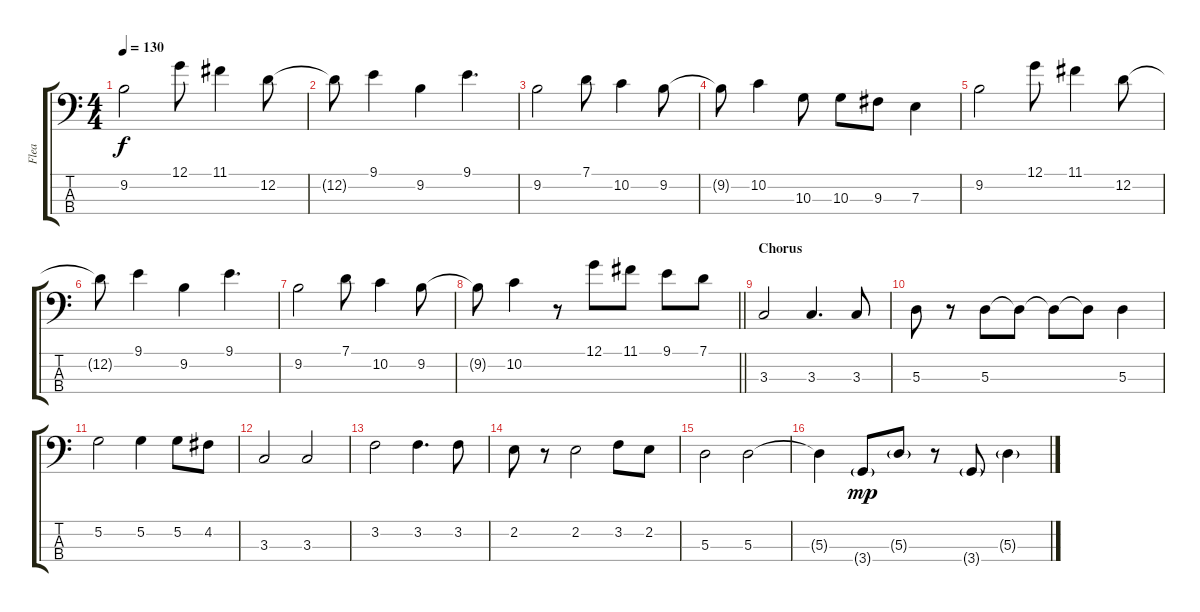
\track ("Flea" "Flea") {instrument electricbassfinger}
\staff {score tabs}
\tuning (G2 D2 A1 E1) {hide}
\ts (4 4)
\tempo 130
\clef f4
\ks c
9.2.2{dy f} 12.1.8 11.1.4 12.2.8 |
12.2{t}.8 9.1.4 9.2.4 9.1.4{d} |
9.2.2 7.1.8 10.2.4 9.2.8 |
9.2{t}.8 10.2.4 10.3.8 10.3.8 9.3.8 7.3.4 |
9.2.2 12.1.8 11.1.4 12.2.8 |
12.2{t}.8 9.1.4 9.2.4 9.1.4{d} |
9.2.2 7.1.8 10.2.4 9.2.8 |
\barLineRight lightlight
9.2{t}.8 10.2.4 r.8 12.1.8 11.1.8 9.1.8 7.1.8 |
\section ("" "Chorus")
3.3.2 3.3.4{d} 3.3.8 |
5.3.8 r.8 5.3.8 5.3{t}.8 5.3{t}.8 5.3{t}.8 5.3.4 |
5.2.2 5.2.4 5.2.8 4.2.8 |
3.3.2 3.3.2 |
3.2.2 3.2.4{d} 3.2.8 |
2.2.8 r.8 2.2.2 3.2.8 2.2.8 |
5.3.2 5.3.2 |
5.3{t}.4 3.4{g}.8{dy mp} 5.3{g}.8 r.8 3.4{g}.8 5.3{g}.4
